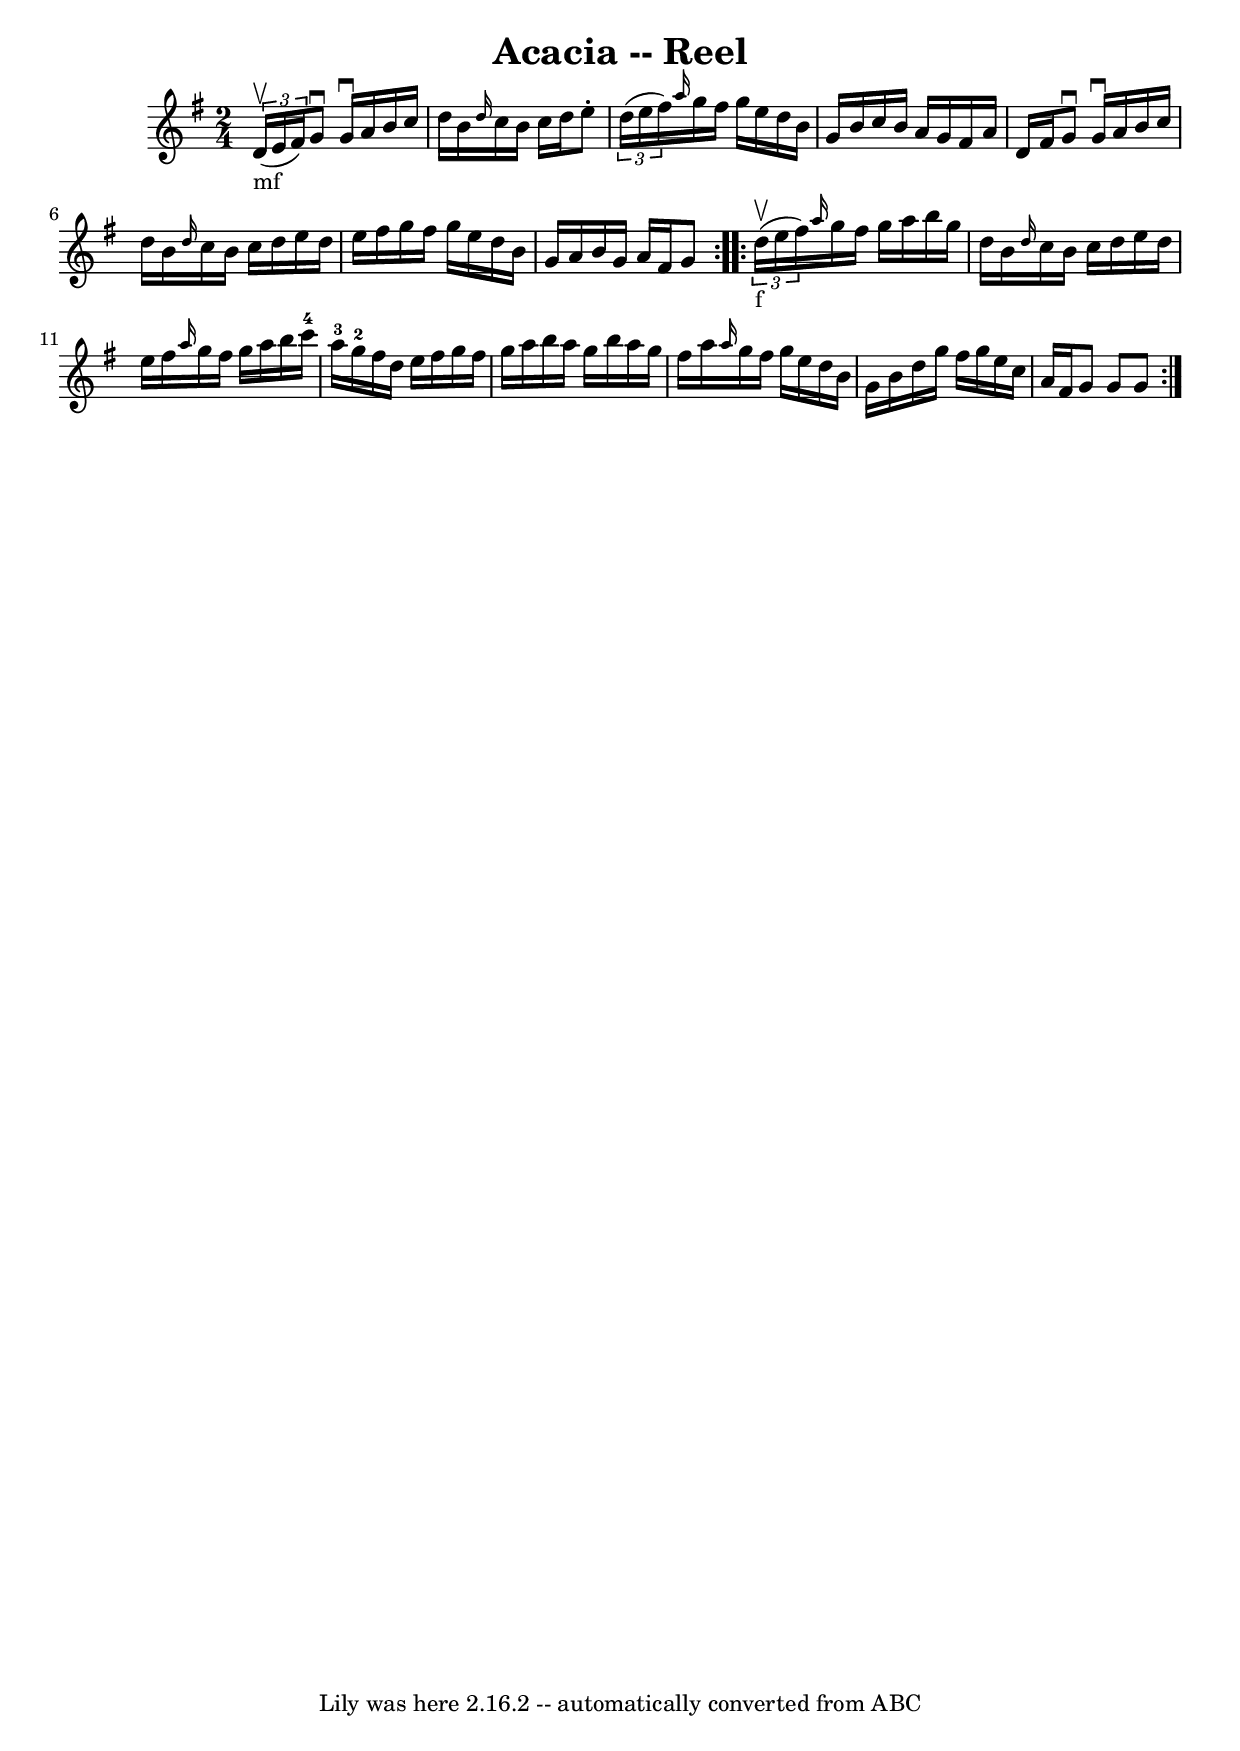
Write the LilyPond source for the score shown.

\version "2.16.2"
\include "Mammoth.ily"
\header {
  %% book = "Ryan's Mammoth Collection"
  crossRefNumber = "1"
  footnotes = "\\\\309"
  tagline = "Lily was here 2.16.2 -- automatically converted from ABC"
  title = "Acacia -- Reel"

}
voicedefault =  {



  \repeat volta 2 {

    \time 2/4 
    \key g \major
    \times 2/3 { d'16_"mf"^\upbow(e'16 fis'16  
		 -) 
	       } |
    g'8^\downbow g'16^\downbow a'16 b'16 c''16    
    d''16 b'16    |
    \grace { d''16  
	   } c''16 b'16 c''16    
    d''16 e''8 -.   \times 2/3 { d''16 (e''16 fis''16) 
			       }   |
    
    \grace { a''16  
	   } g''16 fis''16 g''16 e''16 d''16 b'16    
    g'16 b'16    |
    c''16 b'16 a'16 g'16 fis'16 a'16    
    d'16 fis'16    |
    g'8^\downbow g'16^\downbow a'16 b'16    
    c''16 d''16 b'16    |
    \grace { d''16  
	   } c''16 b'16    
    c''16 d''16 e''16 d''16 e''16 fis''16    |
    g''16    
    fis''16 g''16 e''16 d''16 b'16 g'16 a'16    |
    b'16   
    g'16 a'16 fis'16 g'8    
  }     
  \repeat volta 2 {
    \times 2/3 {   
      d''16_"f"^\upbow(e''16 fis''16) 
    } |
    \grace { a''16  
	   }   
    g''16 fis''16 g''16 a''16 b''16 g''16 d''16 b'16    
    |
    \grace { d''16  
	   } c''16 b'16 c''16 d''16 e''16    
    d''16 e''16 fis''16    |
    \grace { a''16  
	   } g''16 fis''16   
    g''16 a''16 b''16 c'''16-4 a''16-3 g''16-2   |
    
    fis''16 d''16 e''16 fis''16 g''16 fis''16 g''16 a''16    
    |
    b''16 a''16 g''16 b''16 a''16 g''16 fis''16    
    a''16    |
    \grace { a''16  
	   } g''16 fis''16 g''16 e''16    
    d''16 b'16 g'16 b'16    |
    d''16 g''16 fis''16 g''16  
    e''16 c''16 a'16 fis'16    |
    g'8 g'8 g'8    
  }   

}

\score{
  <<

    \context Staff="default"
    {
      \voicedefault 
      
    }

  >>
  \layout {
    
  }
  \midi {
  }

}
